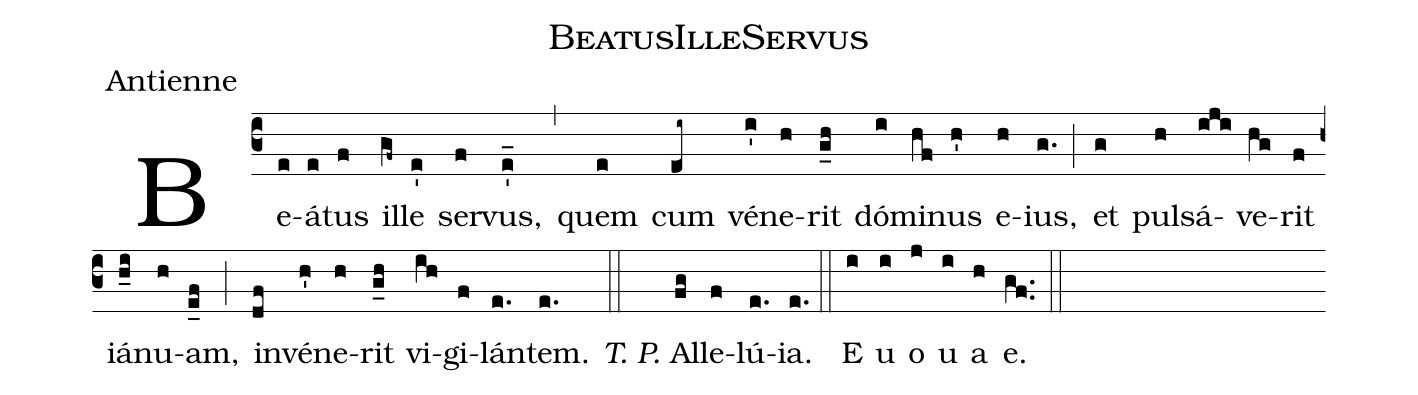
name:BeatusIlleServus;
office-part:Antienne;
%%
(c3) Be(e)á(e)tus(f) il(gf~)le(e') ser(f)vus,(e'_) (,)
quem(e) cum(ei~) vé(i')ne(h)rit(g_h) dó(i)mi(hf)nus(h') e(h)ius,(g.) (;)
et(g) pul(h)sá(iji)ve(hg)rit(f) iá(h_i)nu(h)am,(e_f) (;)
in(df)vé(h')ne(h)rit(g_h) vi(ih)gi(f)lán(e.)tem.(e.) (::)

<i>T. P.</i> Al(fg)le(f)lú(e.)ia.(e.) (::)
E(i) u(i) o(j) u(i) a(h) e.(gf..) (::)
